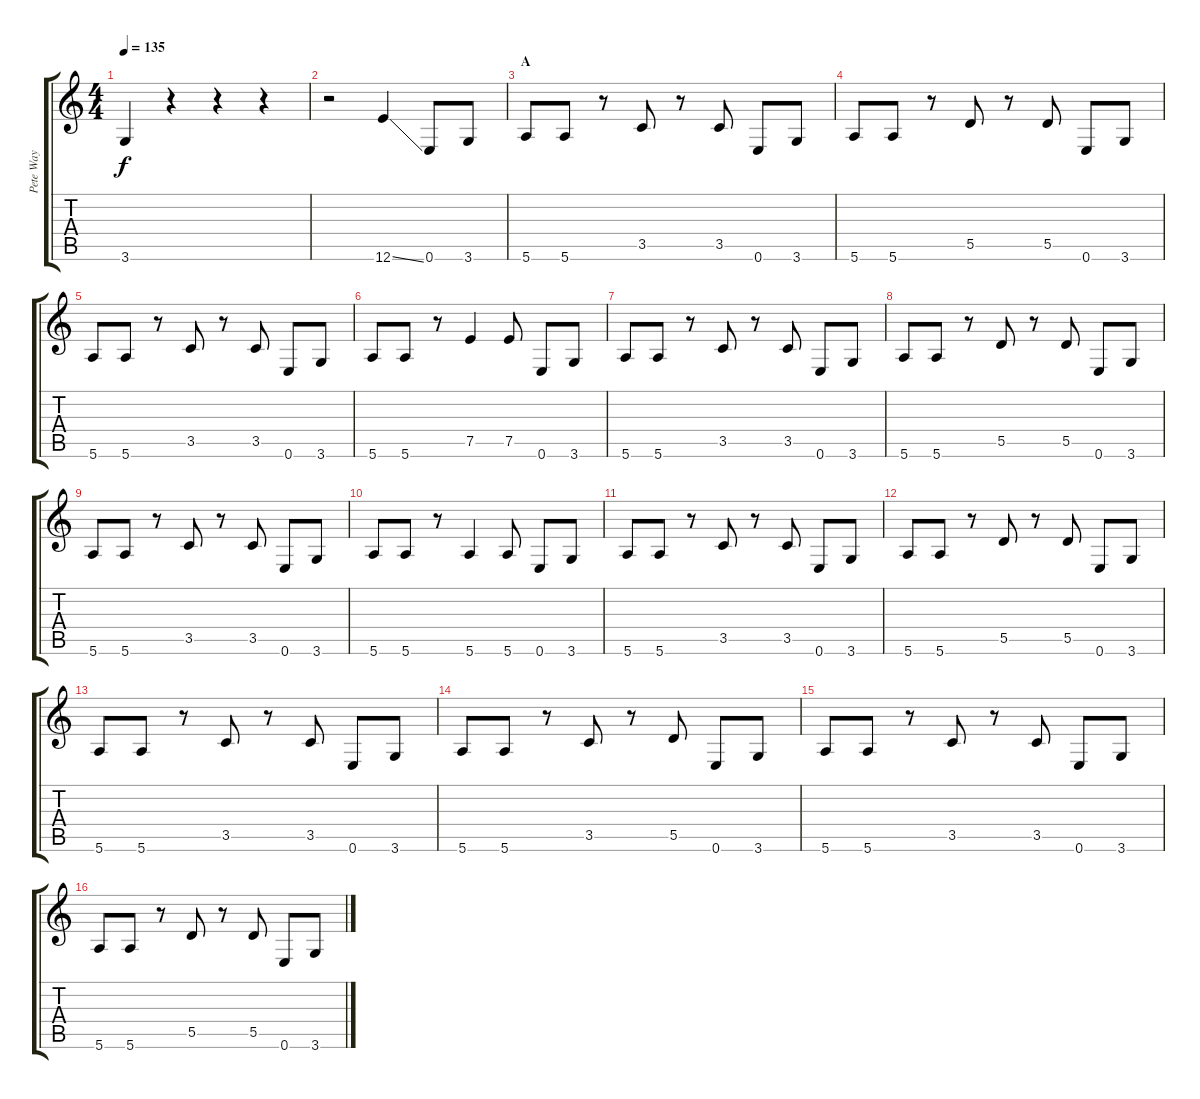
\track ("Pete Way" "Pete Way") {instrument electricbassfinger}
\staff {score tabs}
\tuning (E4 B3 G3 D3 A2 E2) {hide}
\ts (4 4)
\tempo 135
\clef g2
\ks c
3.6.4{dy f} r.4 r.4 r.4 |
r.2 12.6{ss}.4 0.6.8 3.6.8 |
\section ("" "A")
5.6.8 5.6.8 r.8 3.5.8 r.8 3.5.8 0.6.8 3.6.8 |
5.6.8 5.6.8 r.8 5.5.8 r.8 5.5.8 0.6.8 3.6.8 |
5.6.8 5.6.8 r.8 3.5.8 r.8 3.5.8 0.6.8 3.6.8 |
5.6.8 5.6.8 r.8 7.5.4 7.5.8 0.6.8 3.6.8 |
5.6.8 5.6.8 r.8 3.5.8 r.8 3.5.8 0.6.8 3.6.8 |
5.6.8 5.6.8 r.8 5.5.8 r.8 5.5.8 0.6.8 3.6.8 |
5.6.8 5.6.8 r.8 3.5.8 r.8 3.5.8 0.6.8 3.6.8 |
5.6.8 5.6.8 r.8 5.6.4 5.6.8 0.6.8 3.6.8 |
5.6.8 5.6.8 r.8 3.5.8 r.8 3.5.8 0.6.8 3.6.8 |
5.6.8 5.6.8 r.8 5.5.8 r.8 5.5.8 0.6.8 3.6.8 |
5.6.8 5.6.8 r.8 3.5.8 r.8 3.5.8 0.6.8 3.6.8 |
5.6.8 5.6.8 r.8 3.5.8 r.8 5.5.8 0.6.8 3.6.8 |
5.6.8 5.6.8 r.8 3.5.8 r.8 3.5.8 0.6.8 3.6.8 |
5.6.8 5.6.8 r.8 5.5.8 r.8 5.5.8 0.6.8 3.6.8
